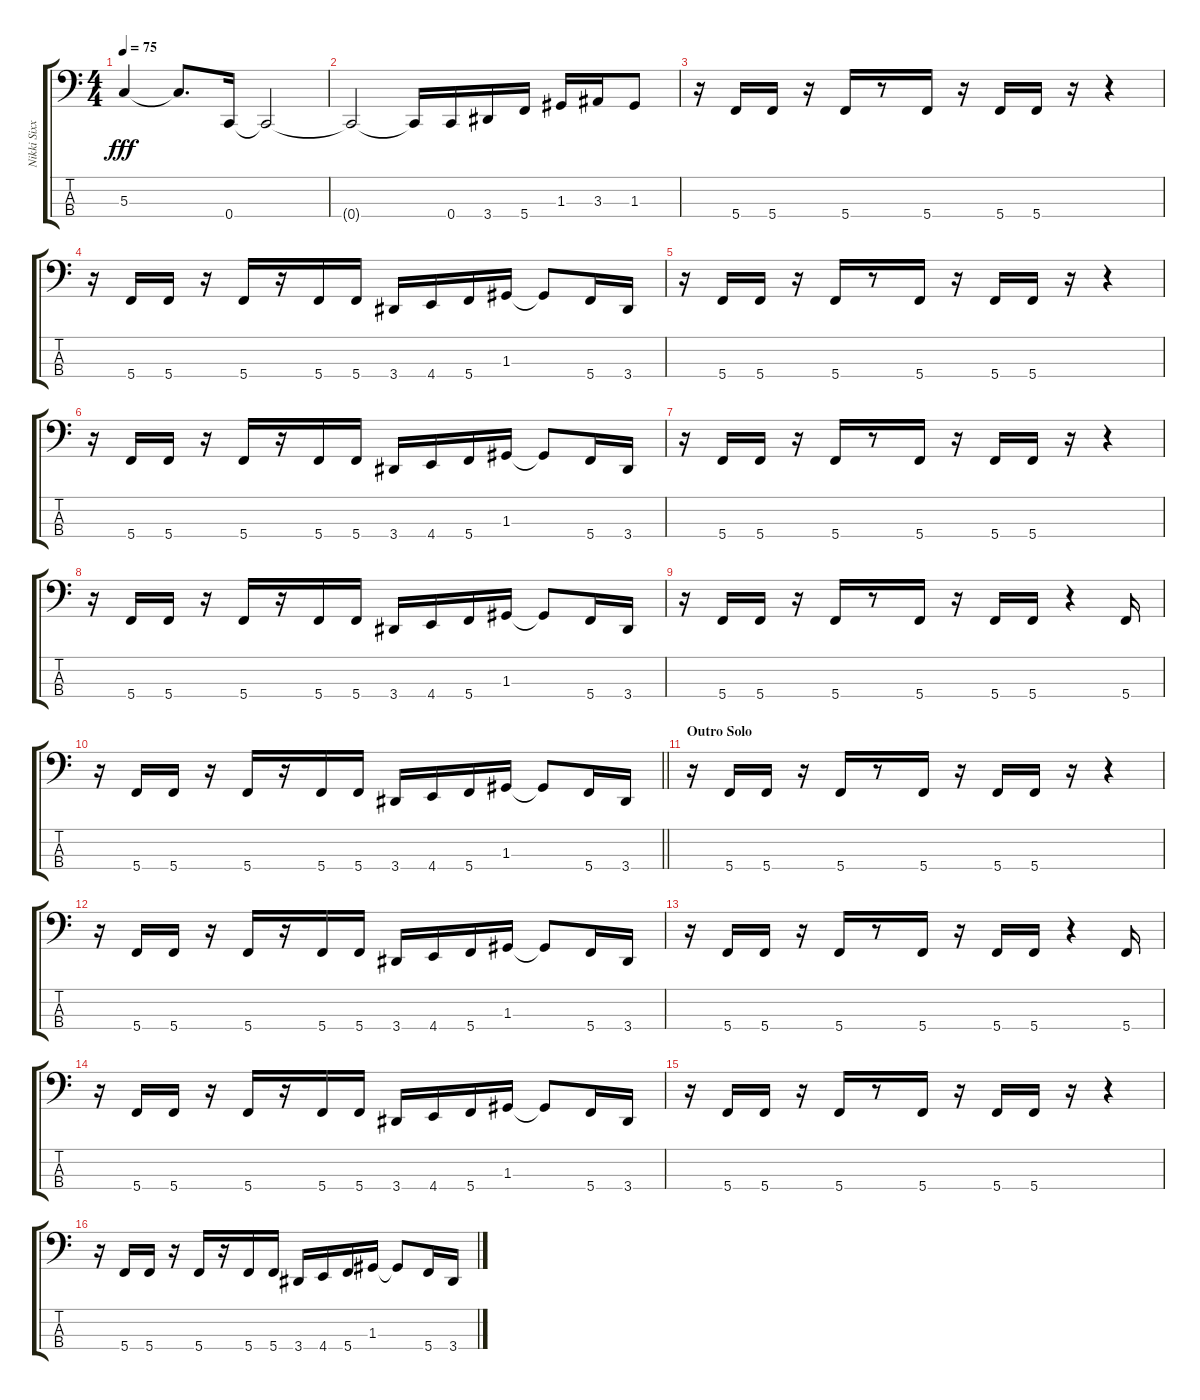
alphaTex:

\track ("Nikki Sixx - Bass" "Nikki Sixx") {instrument electricbasspick}
\staff {score tabs}
\tuning (F2 C2 G1 C1) {hide}
\ts (4 4)
\tempo 75
\clef f4
\ks c
5.3.4{dy fff} 5.3{t}.8{d} 0.4.16 0.4{t}.2 |
0.4{t}.2 0.4{t}.16 0.4.16 3.4.16 5.4.16 1.3.16 3.3.16 1.3.8 |
r.16 5.4.16 5.4.16 r.16 5.4.16 r.8 5.4.16 r.16 5.4.16 5.4.16 r.16 r.4 |
r.16 5.4.16 5.4.16 r.16 5.4.16 r.16 5.4.16 5.4.16 3.4.16 4.4.16 5.4.16 1.3.16 1.3{t}.8 5.4.16 3.4.16 |
r.16 5.4.16 5.4.16 r.16 5.4.16 r.8 5.4.16 r.16 5.4.16 5.4.16 r.16 r.4 |
r.16 5.4.16 5.4.16 r.16 5.4.16 r.16 5.4.16 5.4.16 3.4.16 4.4.16 5.4.16 1.3.16 1.3{t}.8 5.4.16 3.4.16 |
r.16 5.4.16 5.4.16 r.16 5.4.16 r.8 5.4.16 r.16 5.4.16 5.4.16 r.16 r.4 |
r.16 5.4.16 5.4.16 r.16 5.4.16 r.16 5.4.16 5.4.16 3.4.16 4.4.16 5.4.16 1.3.16 1.3{t}.8 5.4.16 3.4.16 |
r.16 5.4.16 5.4.16 r.16 5.4.16 r.8 5.4.16 r.16 5.4.16 5.4.16 r.4 5.4.16 |
\barLineRight lightlight
r.16 5.4.16 5.4.16 r.16 5.4.16 r.16 5.4.16 5.4.16 3.4.16 4.4.16 5.4.16 1.3.16 1.3{t}.8 5.4.16 3.4.16 |
\section ("" "Outro Solo")
r.16 5.4.16 5.4.16 r.16 5.4.16 r.8 5.4.16 r.16 5.4.16 5.4.16 r.16 r.4 |
r.16 5.4.16 5.4.16 r.16 5.4.16 r.16 5.4.16 5.4.16 3.4.16 4.4.16 5.4.16 1.3.16 1.3{t}.8 5.4.16 3.4.16 |
r.16 5.4.16 5.4.16 r.16 5.4.16 r.8 5.4.16 r.16 5.4.16 5.4.16 r.4 5.4.16 |
r.16 5.4.16 5.4.16 r.16 5.4.16 r.16 5.4.16 5.4.16 3.4.16 4.4.16 5.4.16 1.3.16 1.3{t}.8 5.4.16 3.4.16 |
r.16 5.4.16 5.4.16 r.16 5.4.16 r.8 5.4.16 r.16 5.4.16 5.4.16 r.16 r.4 |
r.16 5.4.16 5.4.16 r.16 5.4.16 r.16 5.4.16 5.4.16 3.4.16 4.4.16 5.4.16 1.3.16 1.3{t}.8 5.4.16 3.4.16
